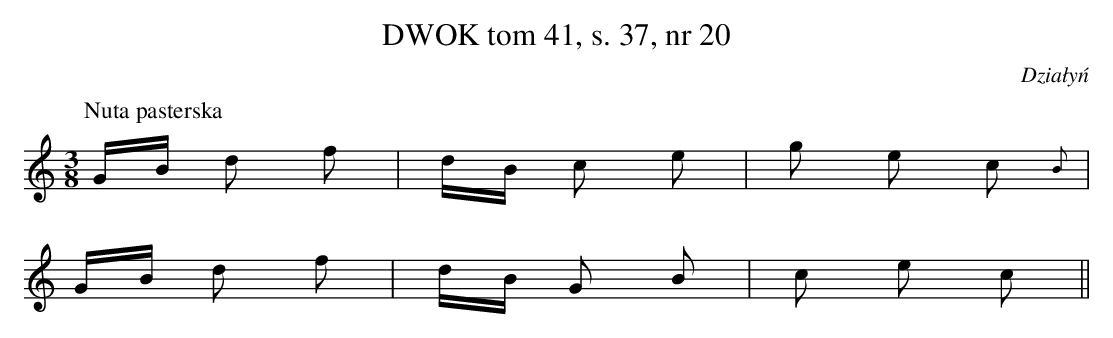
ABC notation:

X:1
T:DWOK tom 41, s. 37, nr 20
O:Działyń
L:1/16
M:3/8
K:C
P:Nuta pasterska
GB d2 f2|dB c2 e2|g2 e2 c2{B}|
GB d2 f2|dB G2 B2|c2 e2 c2||
